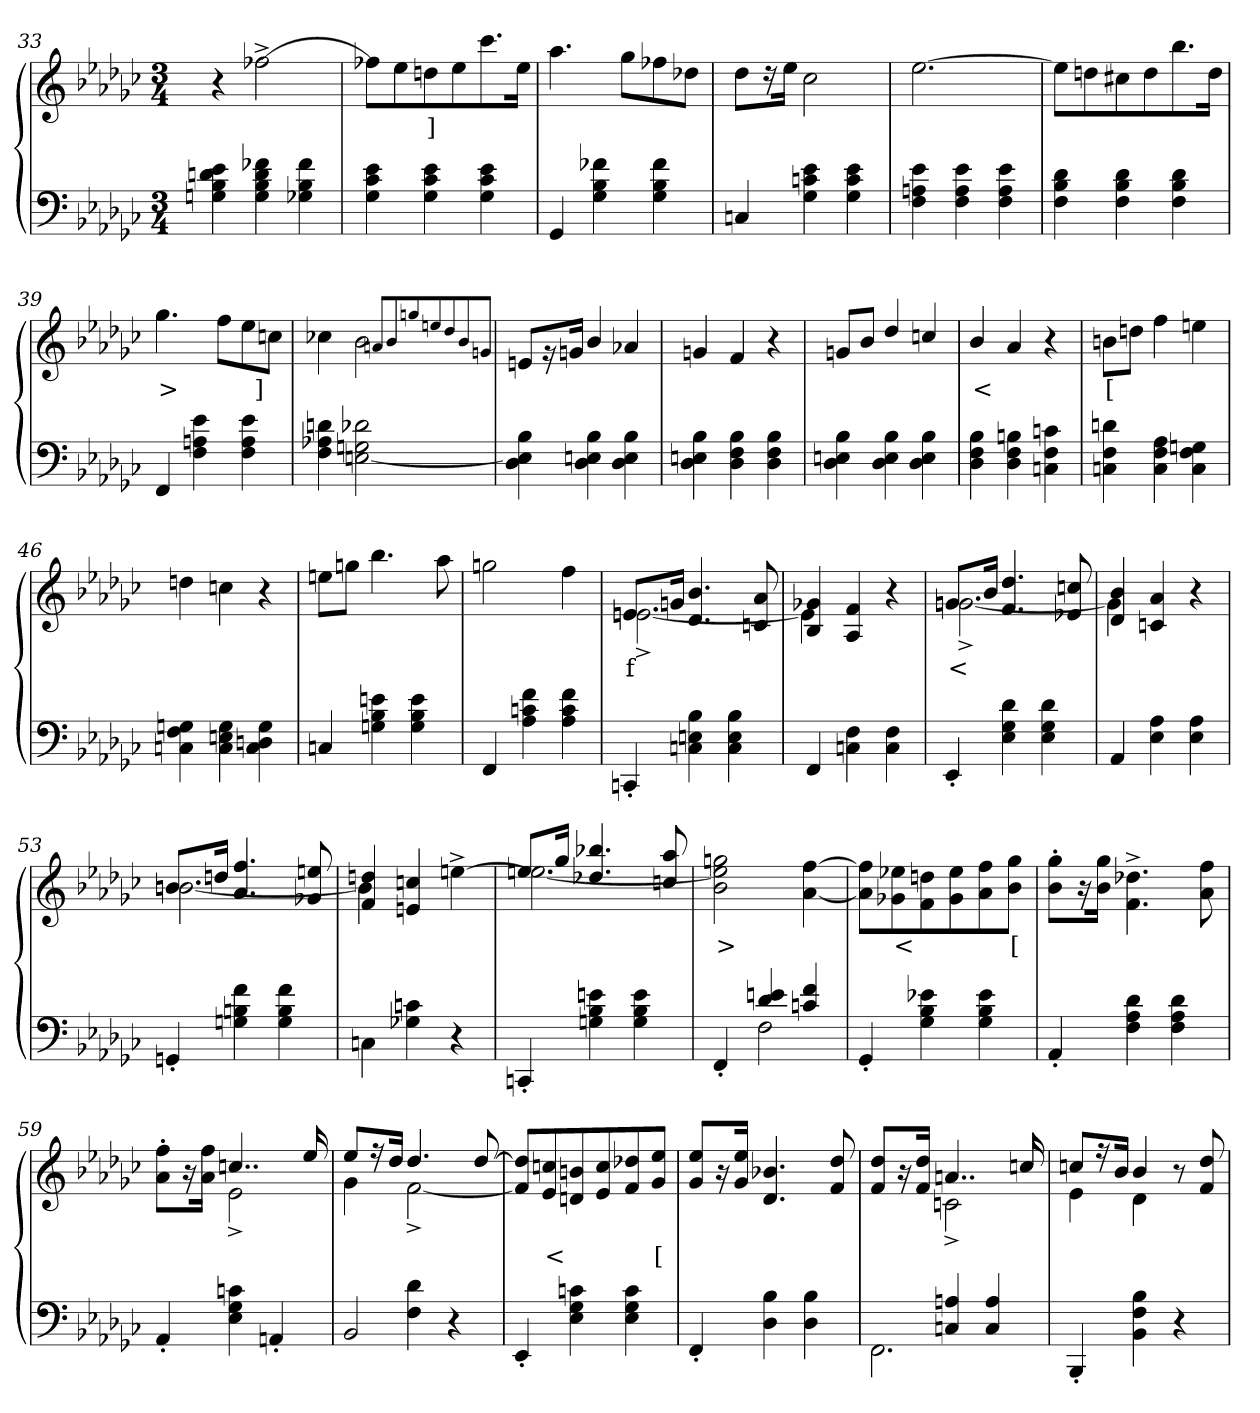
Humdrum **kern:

**kern	**kern	**text
*part2	*part1	*part1
*staff2	*staff1	*staff1
*clefF4	*clefG2	*
*k[b-e-a-d-g-c-]	*k[b-e-a-d-g-c-]	*
*G-:	*G-:	*
*M3/4	*M3/4	*
=33	=33	=33
4e- 4dn 4B- 4Gn	4r	.
4f-X 4d 4B- 4G	[2ff-X^>	.
4f- 4B- 4G-X	.	.
=34	=34	=34
4e- 4c- 4G-	8ff-XL]	.
.	8ee-	.
4e- 4c- 4G-	8ddn	]
.	8ee-	.
4e- 4c- 4G-	8.ccc-	.
.	16ee-Jk	.
=35	=35	=35
4GG-	4.aa-	.
4f-X 4B- 4G-	.	.
.	8gg-L	.
4f- 4B- 4G-	8ff-X	.
.	8dd-XJ	.
=36	=36	=36
4Cn	8dd-L	.
.	16r	.
.	16ee-Jk	.
4e- 4c 4G-	2cc-	.
4e- 4c 4G-	.	.
=37	=37	=37
4e- 4An 4F	[2.ee-	.
4e- 4A 4F	.	.
4e- 4A 4F	.	.
=38	=38	=38
4d- 4B- 4F	8ee-L]	.
.	8ddn	.
4d- 4B- 4F	8cc#X	.
.	8dd	.
4d- 4B- 4F	8.bb-	.
.	16ddJk	.
=39	=39	=39
4FF	4.gg-	>
4e- 4An 4F	.	.
.	8ffL	.
4e- 4A 4F	8ee-	.
.	8ccnJ	]
=40	=40	=40
4dn 4A-X 4F	4cc-X	.
2d-X 2Gn [2En	2b-	.
.	8qan/L	.
.	8qb-/	.
.	8qggn/	.
.	8qeen/	.
.	8qdd-/	.
.	8qb-/	.
.	8qgn/J	.
=41	=41	=41
4B- 4En] 4D-	8en/L	.
.	16r	.
.	16gnJk	.
4B- 4E 4D-	4b-/	.
4B- 4E 4D-	4a-X	.
=42	=42	=42
4B- 4En 4D-	4gn	.
4B- 4F 4D-	4f	.
4B- 4F 4D-	4r	.
=43	=43	=43
4B- 4En 4D-	8gnL	.
.	8b-J	.
4B- 4E 4D-	4dd-/	.
4B- 4E 4D-	4ccn/	.
=44	=44	=44
4B- 4F 4D-	4b-/	<
4Bn 4F 4D-	4a-	.
4cn 4F 4Cn	4r	.
=45	=45	=45
4dn 4F 4Cn	8bnL	[
.	8ddnJ	.
4A- 4F 4C	4ff	.
4Gn 4F 4C	4een	.
=46	=46	=46
4Gn 4F 4Cn	4ddn	.
4G 4En 4C	4ccn	.
4G 4Dn 4C	4r	.
=47	=47	=47
4Cn	8eenL	.
.	8ggnJ	.
4en 4B- 4Gn	4.bb-	.
4e 4B- 4G	.	.
.	8aa-	.
=48	=48	=48
4FF	2ggn	.
4f 4cn 4A-	.	.
4f 4c 4A-	4ff	.
=49	=49	=49
*	*^	*
4CCn'>	8.enL	[2.en^>	f
.	16gnJk	.	.
4B- 4En 4C	4.b- 4.d-	.	.
4B- 4E 4C	.	.	.
.	8a- 8cn	.	.
=50	=50	=50	=50
4FF	4g-X 4B-	4en]	.
4F 4Cn	4f 4A-	2ryy	.
4F 4C	4r	.	.
=51	=51	=51	=51
4EE-'>	8.gnL	[2.gn^>	<
.	16b-Jk	.	.
4d- 4G- 4E-	4.dd- 4.f	.	.
4d- 4G- 4E-	.	.	.
.	8ccn 8e-X	.	.
=52	=52	=52	=52
4AA-	4b- 4d-	4gn]	.
4A- 4E-	4a- 4cn	2ryy	.
4A- 4E-	4r	.	.
=53	=53	=53	=53
4GGn'>	8.bnL	[2.bn	.
.	16ddnJk	.	.
4f 4Bn 4Gn	4.ff 4.a-	.	.
4f 4B 4G	.	.	.
.	8een 8g-X	.	.
=54	=54	=54	=54
4Cn\	4ddn 4f	4bn]	.
4c 4G-X	4ccn 4en	4ryy	.
4r	4ryy	[4een^>	.
=55	=55	=55	=55
4CCn'>	8.eenL	2.een_	.
.	16gg-J	.	.
4en 4B- 4Gn	4.bb-X 4.dd-X	.	.
4e 4B- 4G	.	.	.
.	8aa- 8ccn	.	.
*	*v	*v	*
=56	=56	=56
*^	*	*
4FF'>	4ryy	2ggn 2een] 2b-\	>
4en 4d-	2F	.	.
4f 4cn	.	[4ff [4a-	.
*v	*v	*	*
=57	=57	=57
4GG-'>	8ff] 8a-]L	.
.	8ee-X 8g-X	<
4e-X 4B- 4G-	8ddn 8f	.
.	8ee- 8g-	.
4e- 4B- 4G-	8ff 8a-	.
.	8gg- 8b-J	[
=58	=58	=58
4AA-'>	8gg-'> 8b-'>L	.
.	16r	.
.	16gg- 16b-Jk	.
4d- 4A- 4F	4.dd-X^> 4.f\^>	.
4d- 4A- 4F	.	.
.	8ff 8a-	.
=59	=59	=59
*	*^	*
4AA-'>	4ryy	8ff'> 8a-'>L	.
.	.	16r	.
.	.	16ff 16a-Jk	.
4cn 4G- 4E-	4..ccn	2e-^>	.
4AAn'>	.	.	.
.	16ee-	.	.
=60	=60	=60	=60
*^	*	*	*
4ryy	2BB-/	8ee-L	4g-	.
.	.	16r	.	.
.	.	16dd-J	.	.
4d-\ 4F	.	4.dd-	[2f^>	.
4r	4ryy	.	.	.
.	.	[8dd-	.	.
*v	*v	*	*	*
*	*v	*v	*
=61	=61	=61
4EE-'>	8dd-] 8f]L	.
.	8ccn 8e-	<
4cn 4G- 4E-	8bn 8dn	.
.	8cc 8e-	.
4c 4G- 4E-	8dd-X 8f	.
.	8ee- 8g-J	[
=62	=62	=62
4FF'>	8ee- 8g-/L	.
.	16r	.
.	16ee- 16g-Jk	.
4B- 4D-	4.b-X 4.d-	.
4B- 4D-	.	.
.	8dd- 8f	.
=63	=63	=63
*^	*^	*
4ryy	2.FF	8dd- 8f/L	4ryy	.
.	.	16r	.	.
.	.	16dd- 16fJ	.	.
4An 4Cn	.	4..an	2c^>	.
4A 4C	.	.	.	.
.	.	16ccn	.	.
*v	*v	*	*	*
=64	=64	=64	=64
4BBB-'>	8ccnL	4e-	.
.	16r	.	.
.	16b-J	.	.
4B- 4F 4BB-	4b-	4d-	.
4r	8r	4ryy	.
.	8dd- 8f	.	.
*	*v	*v	*
=	=	=
*-	*-	*-
